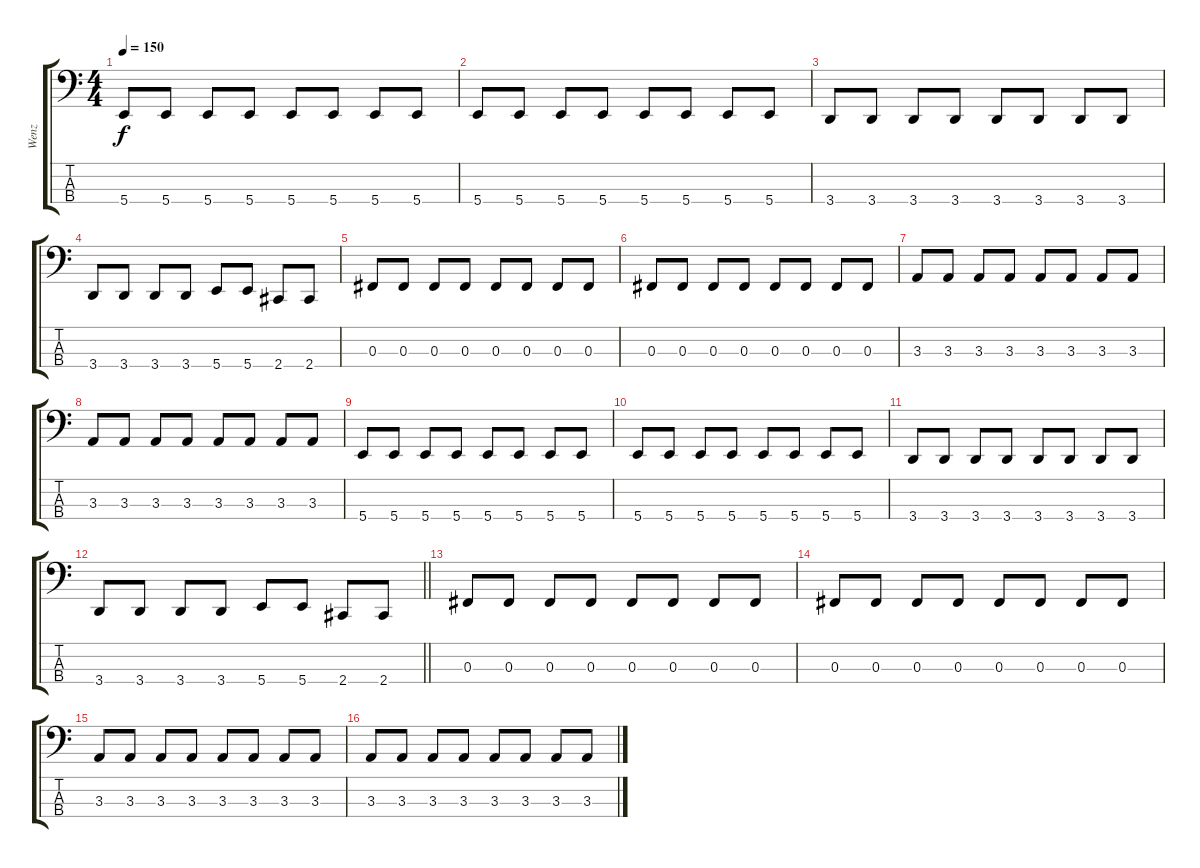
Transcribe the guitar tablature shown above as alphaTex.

\track ("Wenz" "Wenz") {instrument electricbasspick}
\staff {score tabs}
\tuning (E2 B1 Gb1 B0) {hide}
\ts (4 4)
\tempo 150
\clef f4
\ks c
5.4.8{dy f} 5.4.8 5.4.8 5.4.8 5.4.8 5.4.8 5.4.8 5.4.8 |
5.4.8 5.4.8 5.4.8 5.4.8 5.4.8 5.4.8 5.4.8 5.4.8 |
3.4.8 3.4.8 3.4.8 3.4.8 3.4.8 3.4.8 3.4.8 3.4.8 |
3.4.8 3.4.8 3.4.8 3.4.8 5.4.8 5.4.8 2.4.8 2.4.8 |
0.3.8 0.3.8 0.3.8 0.3.8 0.3.8 0.3.8 0.3.8 0.3.8 |
0.3.8 0.3.8 0.3.8 0.3.8 0.3.8 0.3.8 0.3.8 0.3.8 |
3.3.8 3.3.8 3.3.8 3.3.8 3.3.8 3.3.8 3.3.8 3.3.8 |
3.3.8 3.3.8 3.3.8 3.3.8 3.3.8 3.3.8 3.3.8 3.3.8 |
5.4.8 5.4.8 5.4.8 5.4.8 5.4.8 5.4.8 5.4.8 5.4.8 |
5.4.8 5.4.8 5.4.8 5.4.8 5.4.8 5.4.8 5.4.8 5.4.8 |
3.4.8 3.4.8 3.4.8 3.4.8 3.4.8 3.4.8 3.4.8 3.4.8 |
\barLineRight lightlight
3.4.8 3.4.8 3.4.8 3.4.8 5.4.8 5.4.8 2.4.8 2.4.8 |
0.3.8 0.3.8 0.3.8 0.3.8 0.3.8 0.3.8 0.3.8 0.3.8 |
0.3.8 0.3.8 0.3.8 0.3.8 0.3.8 0.3.8 0.3.8 0.3.8 |
3.3.8 3.3.8 3.3.8 3.3.8 3.3.8 3.3.8 3.3.8 3.3.8 |
3.3.8 3.3.8 3.3.8 3.3.8 3.3.8 3.3.8 3.3.8 3.3.8
